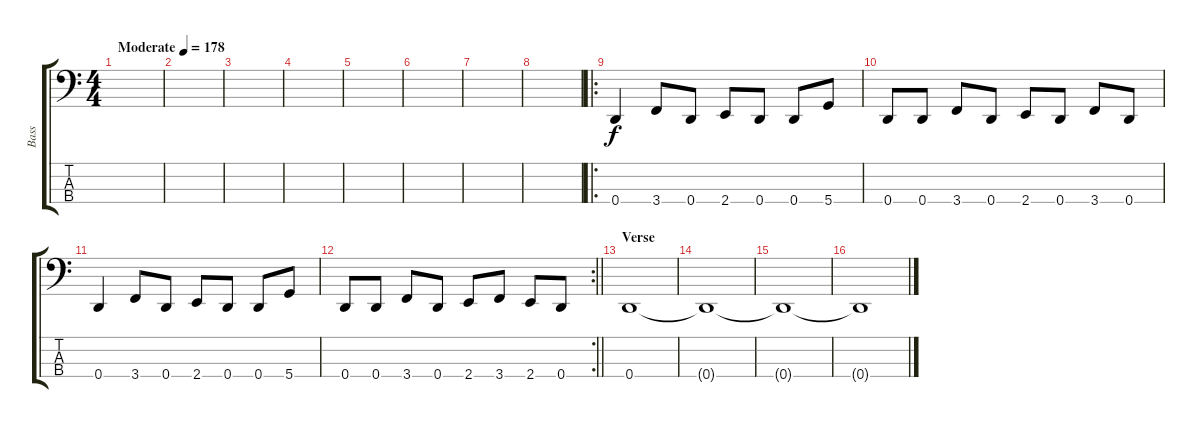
\track ("Bass" "Bass") {instrument electricbassfinger}
\staff {score tabs}
\tuning (G2 D2 A1 D1) {hide}
\ts (4 4)
\tempo (178 "Moderate")
\clef f4
\ks c
|
|
|
|
|
|
|
|
\ro
0.4.4 3.4.8 0.4.8 2.4.8 0.4.8 0.4.8 5.4.8 |
0.4.8 0.4.8 3.4.8 0.4.8 2.4.8 0.4.8 3.4.8 0.4.8 |
0.4.4 3.4.8 0.4.8 2.4.8 0.4.8 0.4.8 5.4.8 |
\rc 2
\barLineRight lightlight
0.4.8 0.4.8 3.4.8 0.4.8 2.4.8 3.4.8 2.4.8 0.4.8 |
\section ("" "Verse")
0.4.1 |
0.4{t}.1 |
0.4{t}.1 |
0.4{t}.1
